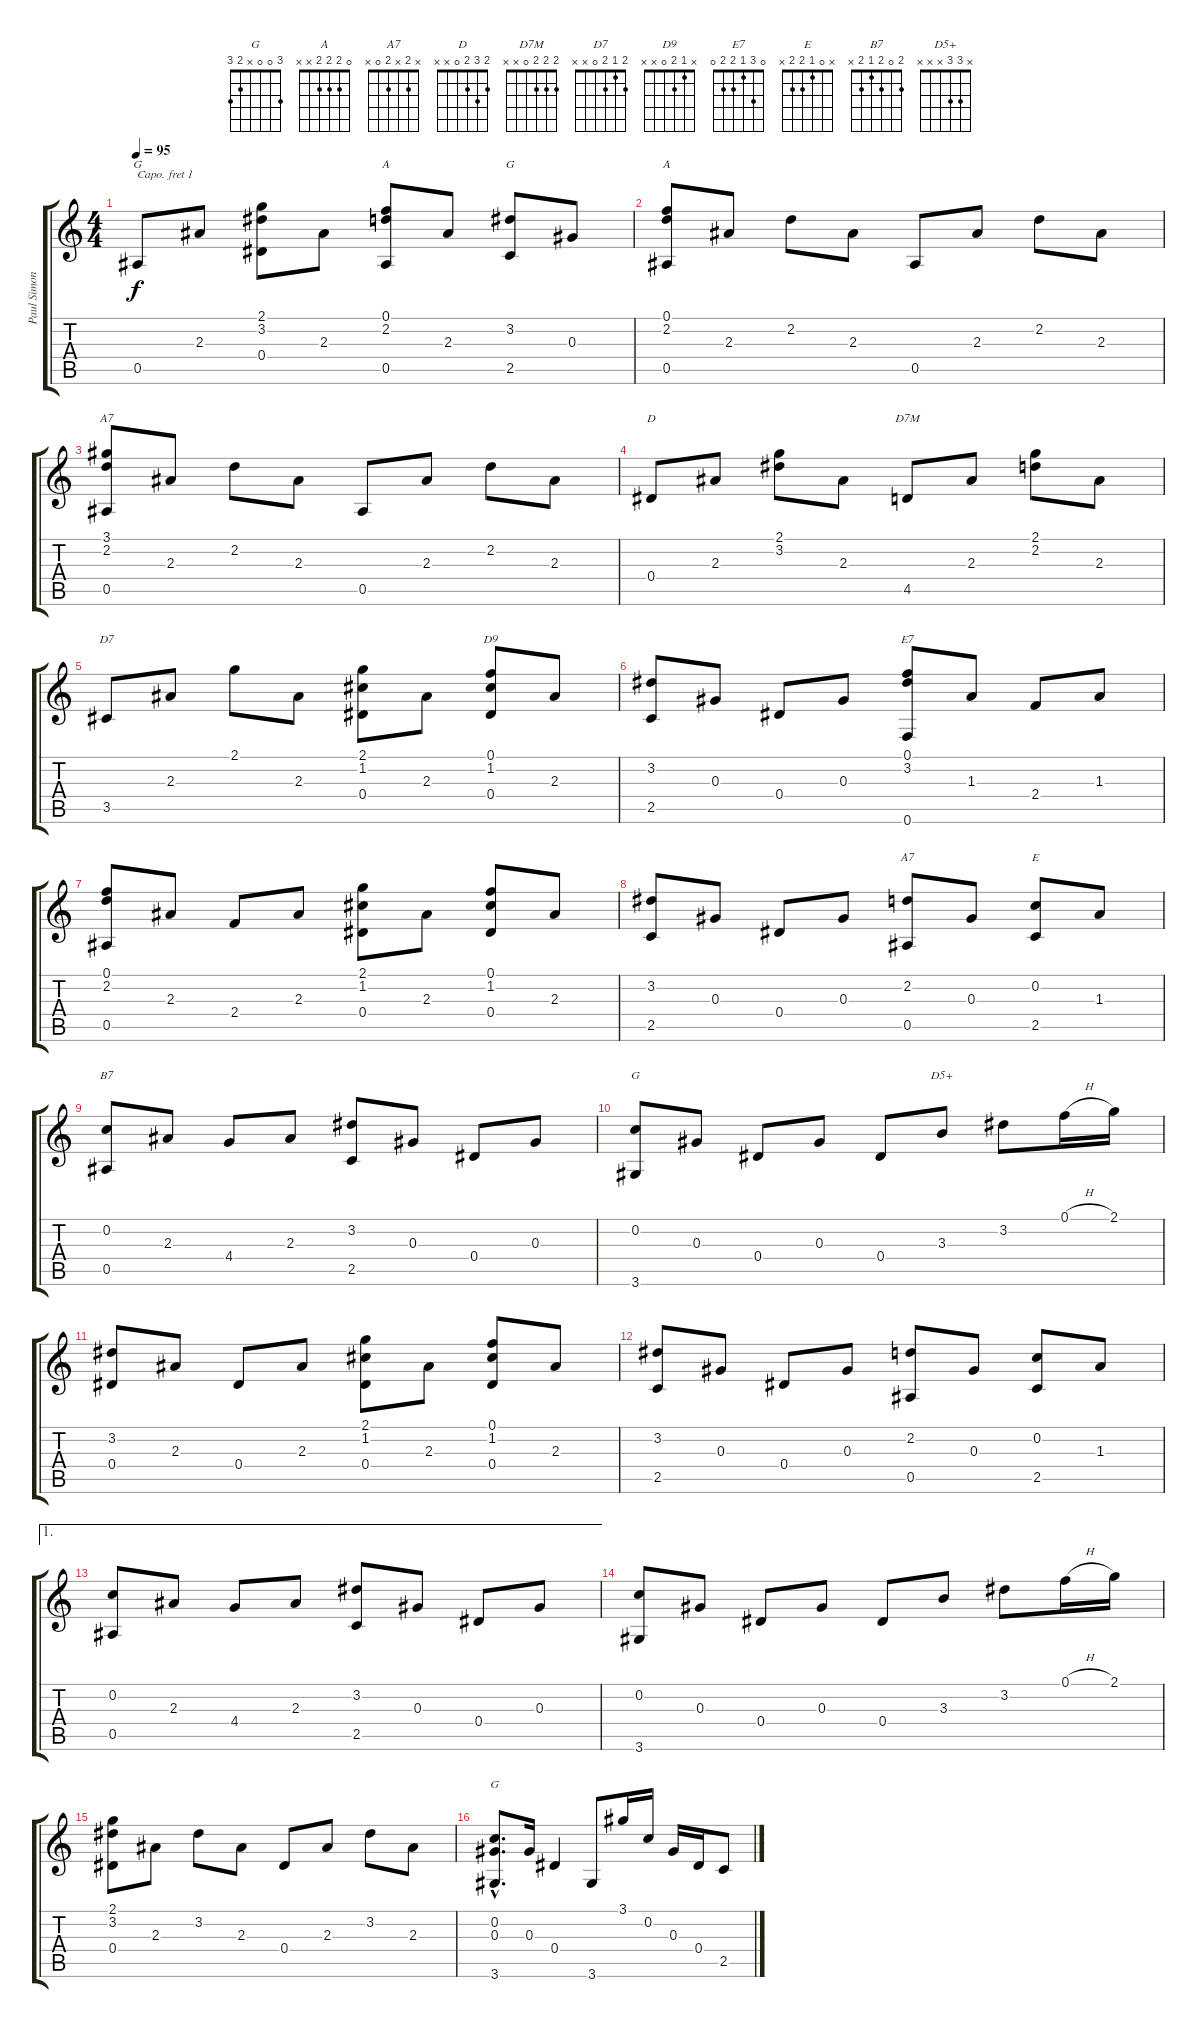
\track ("Paul Simon" "Paul Simon") {instrument acousticguitarnylon}
\staff {score tabs}
\capo 1
\tuning (E4 B3 G3 D3 A2 E2) {hide}
\chord ("G" x 3 x x 2 3)
\chord ("A" 0 2 2 2 0 x)
\chord ("G" 3 0 0 0 2 3)
\chord ("A" 0 2 2 2 x x)
\chord ("A7" 3 2 2 2 0 x)
\chord ("D" 2 3 2 0 x x)
\chord ("D7M" 2 2 2 0 x x)
\chord ("D7" 2 1 2 0 x x)
\chord ("D9" x 1 2 0 x x)
\chord ("E7" 0 3 1 2 2 0)
\chord ("A7" x 2 x 2 0 x)
\chord ("E" x 0 1 2 2 x)
\chord ("B7" 2 0 2 1 2 x)
\chord ("G" 3 0 x x 2 3)
\chord ("D5+" x 3 3 x x x)
\chord ("G" 3 0 0 x 2 3)
\ts (4 4)
\tempo 95
\clef g2
\ks c
0.5.8{ch "G" dy f} 2.3.8 (2.1 3.2 0.4).8 2.3.8 (0.1 2.2 0.5).8{ch "A"} 2.3.8 (3.2 2.5).8{ch "G"} 0.3.8 |
(0.1 2.2 0.5).8{ch "A"} 2.3.8 2.2.8 2.3.8 0.5.8 2.3.8 2.2.8 2.3.8 |
(3.1 2.2 0.5).8{ch "A7"} 2.3.8 2.2.8 2.3.8 0.5.8 2.3.8 2.2.8 2.3.8 |
0.4.8{ch "D"} 2.3.8 (2.1 3.2).8 2.3.8 4.5.8{ch "D7M"} 2.3.8 (2.1 2.2).8 2.3.8 |
3.5.8{ch "D7"} 2.3.8 2.1.8 2.3.8 (2.1 1.2 0.4).8 2.3.8 (0.1 1.2 0.4).8{ch "D9"} 2.3.8 |
(3.2 2.5).8 0.3.8 0.4.8 0.3.8 (0.1 3.2 0.6).8{ch "E7"} 1.3.8 2.4.8 1.3.8 |
(0.1 2.2 0.5).8 2.3.8 2.4.8 2.3.8 (2.1 1.2 0.4).8 2.3.8 (0.1 1.2 0.4).8 2.3.8 |
(3.2 2.5).8 0.3.8 0.4.8 0.3.8 (2.2 0.5).8{ch "A7"} 0.3.8 (0.2 2.5).8{ch "E"} 1.3.8 |
(0.2 0.5).8{ch "B7"} 2.3.8 4.4.8 2.3.8 (3.2 2.5).8 0.3.8 0.4.8 0.3.8 |
(0.2 3.6).8{ch "G"} 0.3.8 0.4.8 0.3.8 0.4.8 3.3.8{ch "D5+"} 3.2.8 0.1{h}.16 2.1.16 |
(3.2 0.4).8 2.3.8 0.4.8 2.3.8 (2.1 1.2 0.4).8 2.3.8 (0.1 1.2 0.4).8 2.3.8 |
(3.2 2.5).8 0.3.8 0.4.8 0.3.8 (2.2 0.5).8 0.3.8 (0.2 2.5).8 1.3.8 |
\ae 1
(0.2 0.5).8 2.3.8 4.4.8 2.3.8 (3.2 2.5).8 0.3.8 0.4.8 0.3.8 |
(0.2 3.6).8 0.3.8 0.4.8 0.3.8 0.4.8 3.3.8 3.2.8 0.1{h}.16 2.1.16 |
(2.1 3.2 0.4).8 2.3.8 3.2.8 2.3.8 0.4.8 2.3.8 3.2.8 2.3.8 |
(0.2{hac} 0.3{hac} 3.6{hac}).8{d ch "G"} 0.3.16 0.4.4 3.6.8 3.1.16 0.2.16 0.3.16 0.4.16 2.5.8
